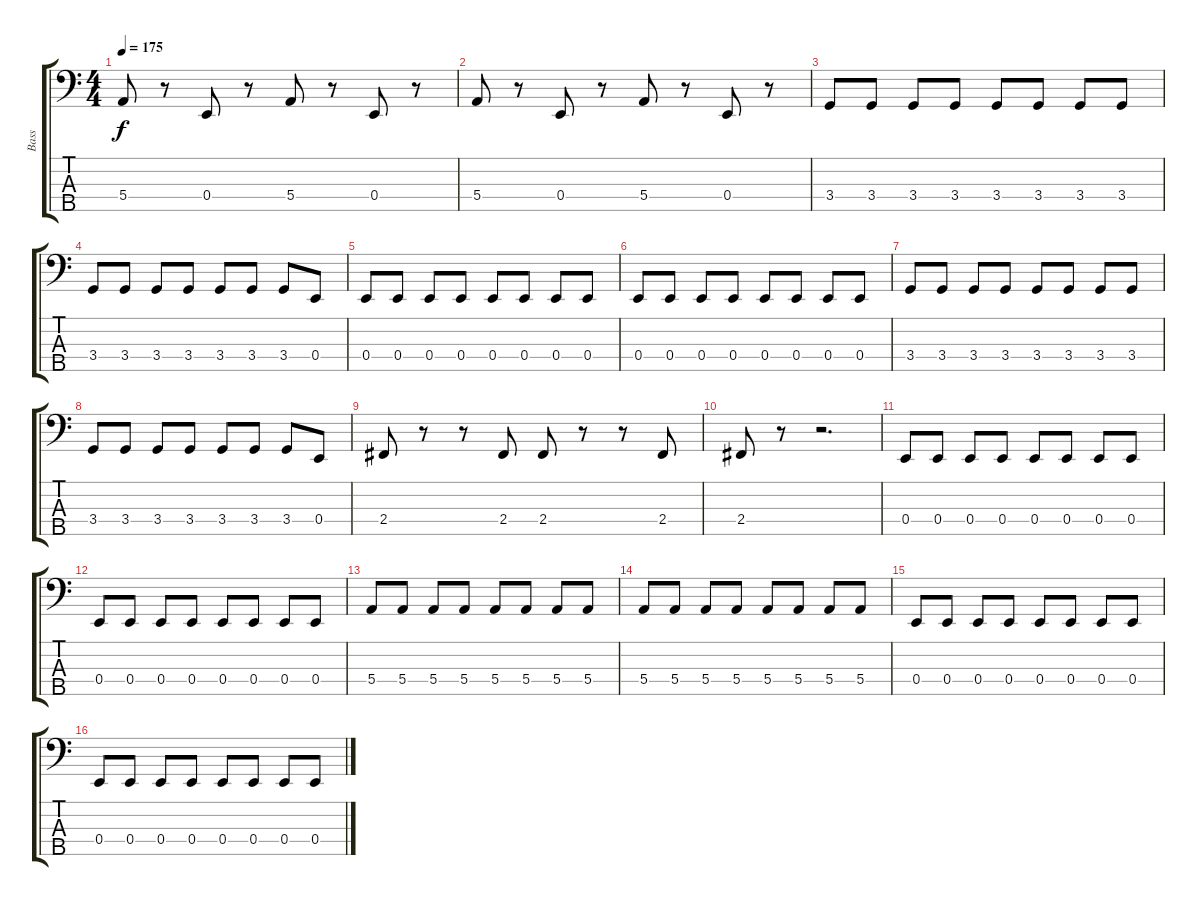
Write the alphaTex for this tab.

\track ("Bass" "Bass") {instrument electricbasspick}
\staff {score tabs}
\tuning (G2 D2 A1 E1 B0) {hide}
\ts (4 4)
\tempo 175
\clef f4
\ks c
5.4.8{dy f} r.8 0.4.8 r.8 5.4.8 r.8 0.4.8 r.8 |
5.4.8 r.8 0.4.8 r.8 5.4.8 r.8 0.4.8 r.8 |
3.4.8 3.4.8 3.4.8 3.4.8 3.4.8 3.4.8 3.4.8 3.4.8 |
3.4.8 3.4.8 3.4.8 3.4.8 3.4.8 3.4.8 3.4.8 0.4.8 |
0.4.8 0.4.8 0.4.8 0.4.8 0.4.8 0.4.8 0.4.8 0.4.8 |
0.4.8 0.4.8 0.4.8 0.4.8 0.4.8 0.4.8 0.4.8 0.4.8 |
3.4.8 3.4.8 3.4.8 3.4.8 3.4.8 3.4.8 3.4.8 3.4.8 |
3.4.8 3.4.8 3.4.8 3.4.8 3.4.8 3.4.8 3.4.8 0.4.8 |
2.4.8 r.8 r.8 2.4.8 2.4.8 r.8 r.8 2.4.8 |
2.4.8 r.8 r.2{d} |
0.4.8 0.4.8 0.4.8 0.4.8 0.4.8 0.4.8 0.4.8 0.4.8 |
0.4.8 0.4.8 0.4.8 0.4.8 0.4.8 0.4.8 0.4.8 0.4.8 |
5.4.8 5.4.8 5.4.8 5.4.8 5.4.8 5.4.8 5.4.8 5.4.8 |
5.4.8 5.4.8 5.4.8 5.4.8 5.4.8 5.4.8 5.4.8 5.4.8 |
0.4.8 0.4.8 0.4.8 0.4.8 0.4.8 0.4.8 0.4.8 0.4.8 |
0.4.8 0.4.8 0.4.8 0.4.8 0.4.8 0.4.8 0.4.8 0.4.8
